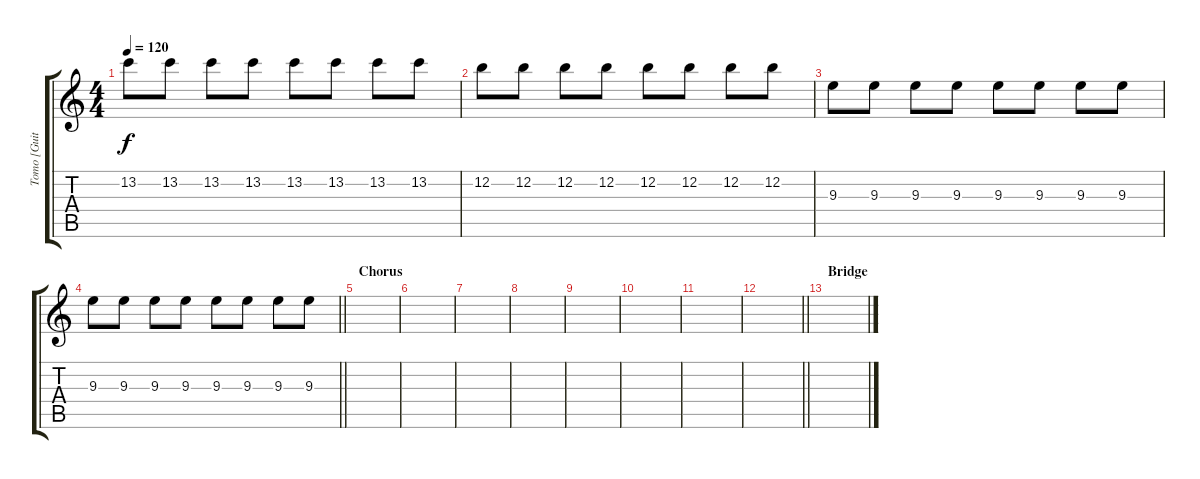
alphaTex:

\track ("Tomo [Guitar]" "Tomo [Guit") {instrument overdrivenguitar}
\staff {score tabs}
\tuning (E4 B3 G3 D3 A2 E2) {hide}
\ts (4 4)
\tempo 120
\clef g2
\ks c
13.2.8{dy f} 13.2.8 13.2.8 13.2.8 13.2.8 13.2.8 13.2.8 13.2.8 |
12.2.8 12.2.8 12.2.8 12.2.8 12.2.8 12.2.8 12.2.8 12.2.8 |
9.3.8 9.3.8 9.3.8 9.3.8 9.3.8 9.3.8 9.3.8 9.3.8 |
\barLineRight lightlight
9.3.8 9.3.8 9.3.8 9.3.8 9.3.8 9.3.8 9.3.8 9.3.8 |
\section ("" "Chorus")
|
|
|
|
|
|
|
\barLineRight lightlight
|
\section ("" "Bridge")
